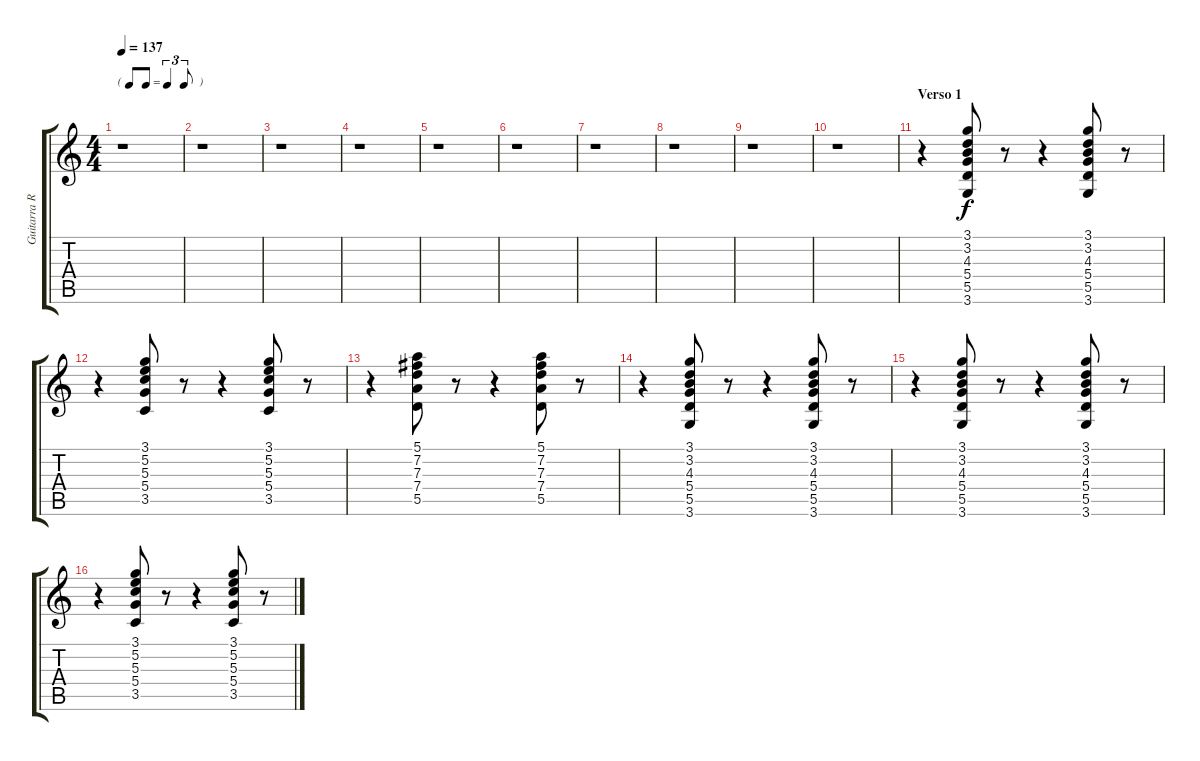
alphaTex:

\track ("Guitarra Ragge" "Guitarra R") {instrument electricguitarclean}
\staff {score tabs}
\tuning (E4 B3 G3 D3 A2 E2) {hide}
\ts (4 4)
\tf triplet8th
\tempo 137
\clef g2
\ks c
r.1{dy f instrument electricguitarclean} |
r.1 |
r.1 |
r.1 |
r.1 |
r.1 |
r.1 |
r.1 |
r.1 |
r.1 |
\section ("" "Verso 1")
r.4 (3.1 3.2 4.3 5.4 5.5 3.6).8 r.8 r.4 (3.1 3.2 4.3 5.4 5.5 3.6).8 r.8 |
r.4 (3.1 5.2 5.3 5.4 3.5).8 r.8 r.4 (3.1 5.2 5.3 5.4 3.5).8 r.8 |
r.4 (5.1 7.2 7.3 7.4 5.5).8 r.8 r.4 (5.1 7.2 7.3 7.4 5.5).8 r.8 |
r.4 (3.1 3.2 4.3 5.4 5.5 3.6).8 r.8 r.4 (3.1 3.2 4.3 5.4 5.5 3.6).8 r.8 |
r.4 (3.1 3.2 4.3 5.4 5.5 3.6).8 r.8 r.4 (3.1 3.2 4.3 5.4 5.5 3.6).8 r.8 |
r.4 (3.1 5.2 5.3 5.4 3.5).8 r.8 r.4 (3.1 5.2 5.3 5.4 3.5).8 r.8
